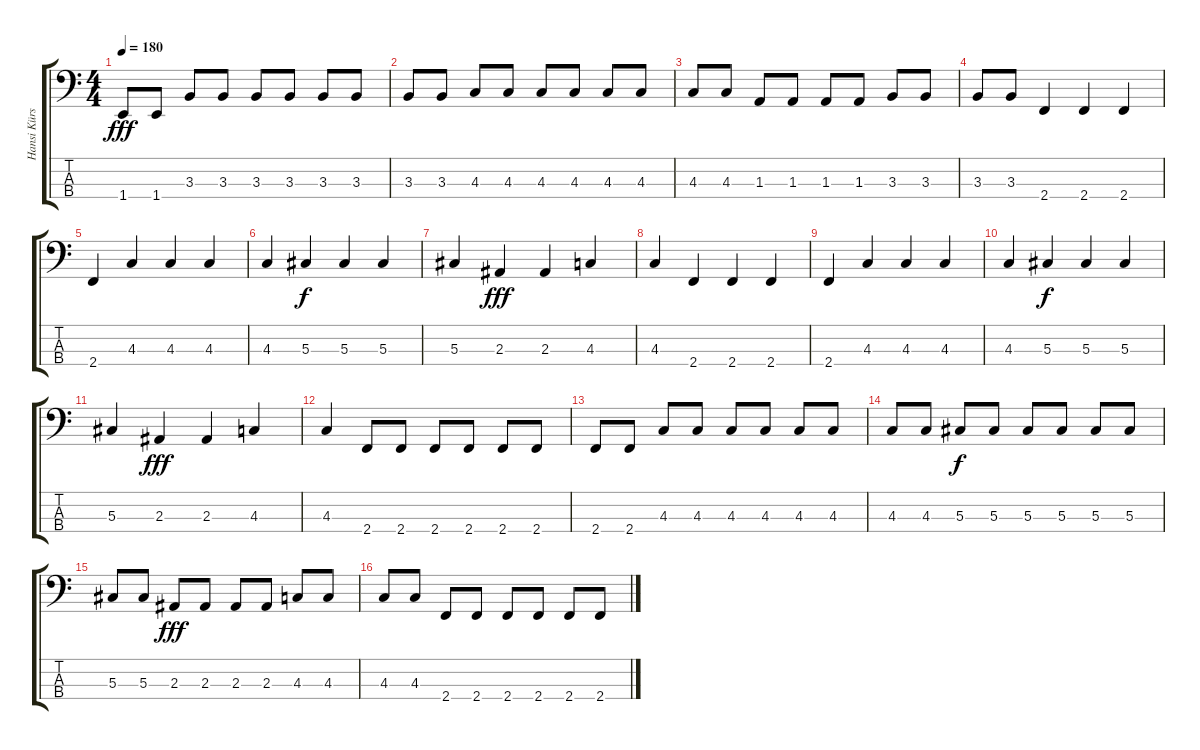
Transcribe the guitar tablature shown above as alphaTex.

\track ("Hansi Kürsch" "Hansi Kürs") {instrument electricbassfinger}
\staff {score tabs}
\tuning (Gb2 Db2 Ab1 Eb1) {hide}
\ts (4 4)
\tempo 180
\clef f4
\ks c
1.4.8{dy fff} 1.4.8 3.3.8 3.3.8 3.3.8 3.3.8 3.3.8 3.3.8 |
3.3.8 3.3.8 4.3.8 4.3.8 4.3.8 4.3.8 4.3.8 4.3.8 |
4.3.8 4.3.8 1.3.8 1.3.8 1.3.8 1.3.8 3.3.8 3.3.8 |
3.3.8 3.3.8 2.4.4 2.4.4 2.4.4 |
2.4.4 4.3.4 4.3.4 4.3.4 |
4.3.4 5.3.4{dy f} 5.3.4 5.3.4 |
5.3.4 2.3.4{dy fff} 2.3.4 4.3.4 |
4.3.4 2.4.4 2.4.4 2.4.4 |
2.4.4 4.3.4 4.3.4 4.3.4 |
4.3.4 5.3.4{dy f} 5.3.4 5.3.4 |
5.3.4 2.3.4{dy fff} 2.3.4 4.3.4 |
4.3.4 2.4.8 2.4.8 2.4.8 2.4.8 2.4.8 2.4.8 |
2.4.8 2.4.8 4.3.8 4.3.8 4.3.8 4.3.8 4.3.8 4.3.8 |
4.3.8 4.3.8 5.3.8{dy f} 5.3.8 5.3.8 5.3.8 5.3.8 5.3.8 |
5.3.8 5.3.8 2.3.8{dy fff} 2.3.8 2.3.8 2.3.8 4.3.8 4.3.8 |
4.3.8 4.3.8 2.4.8 2.4.8 2.4.8 2.4.8 2.4.8 2.4.8
